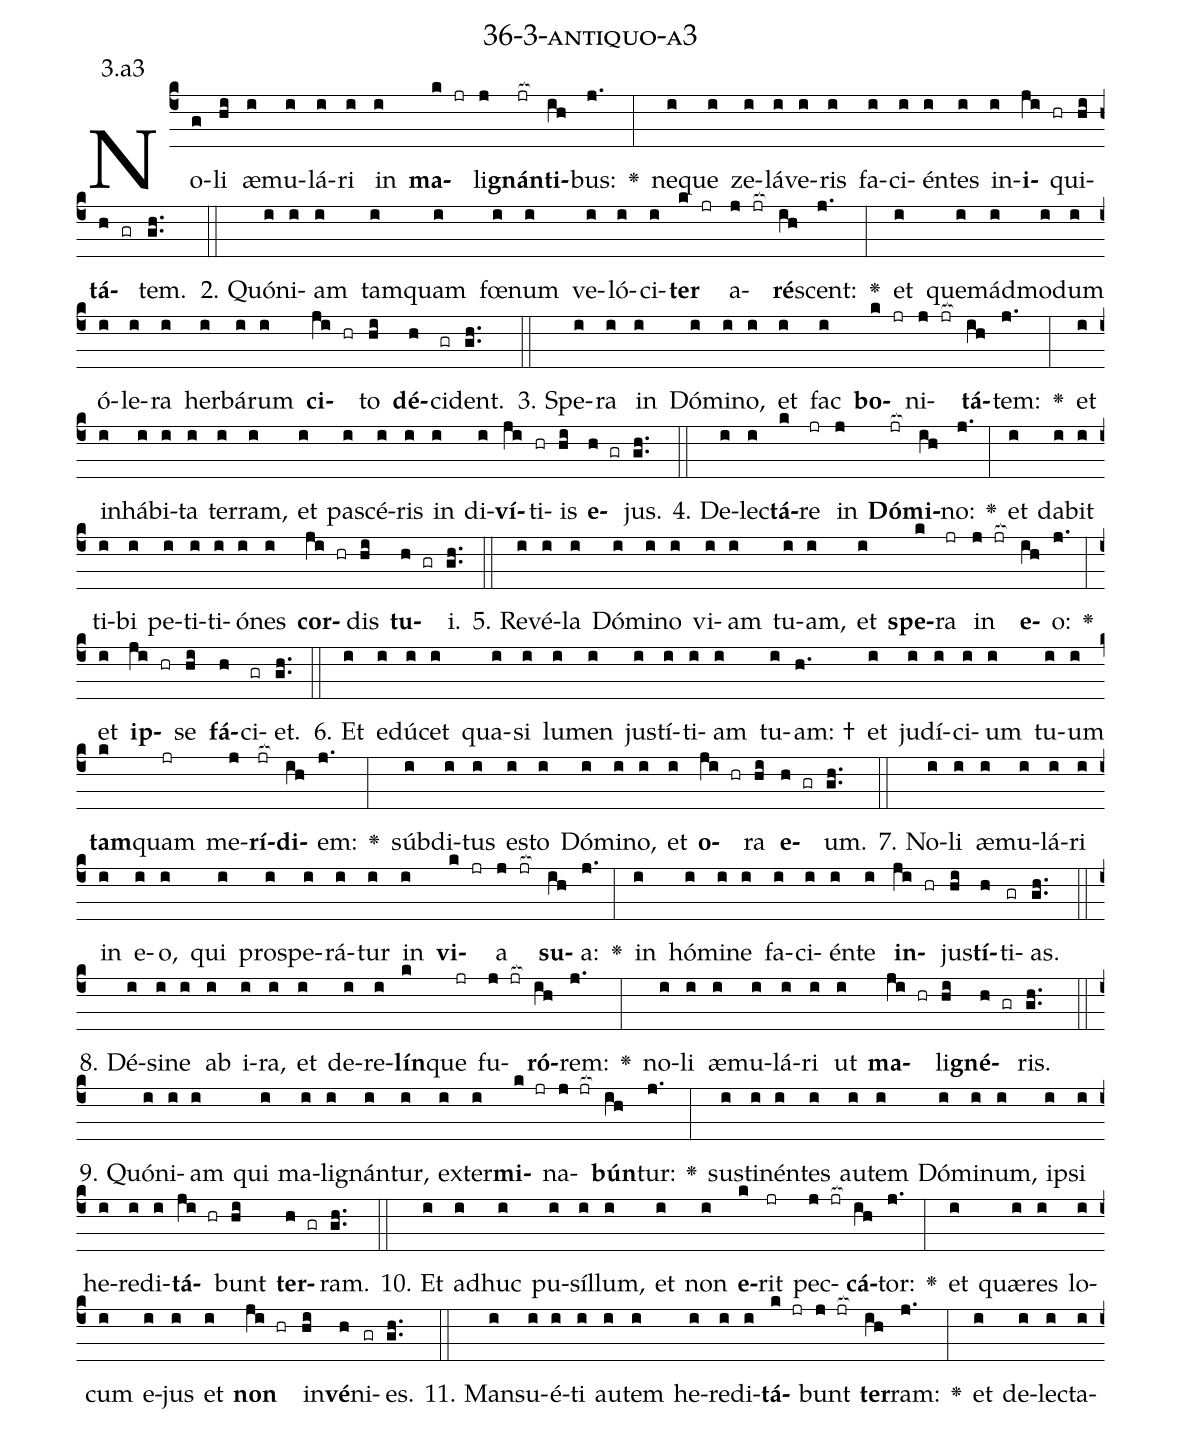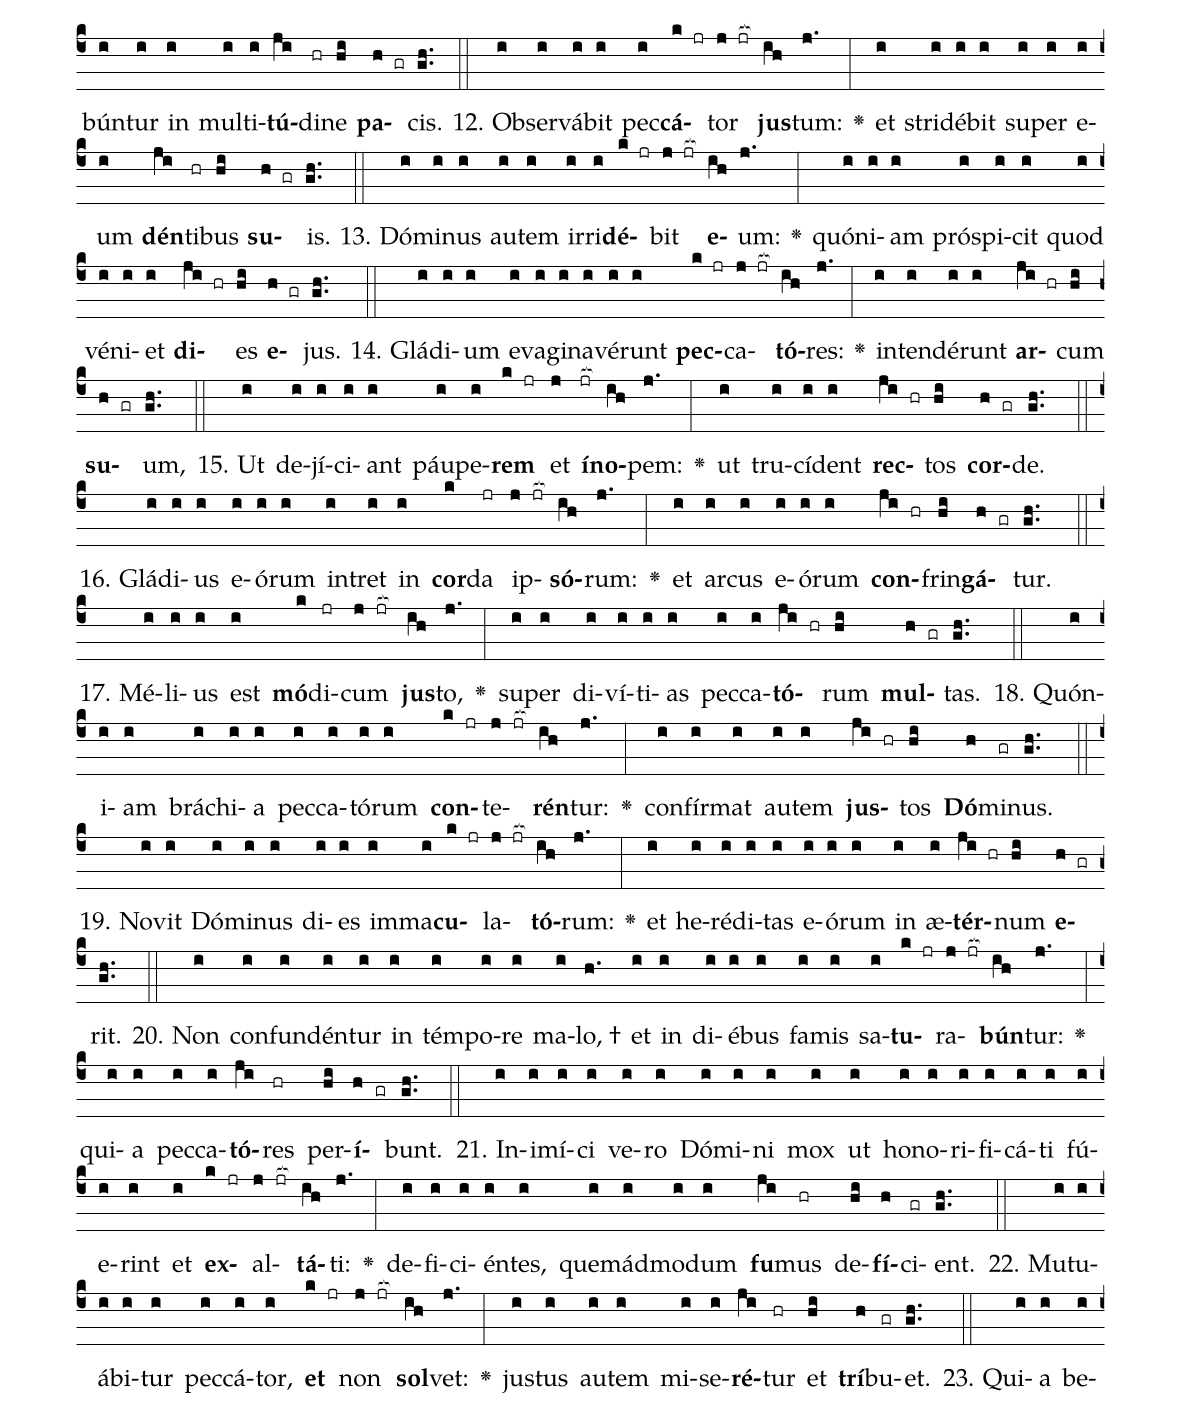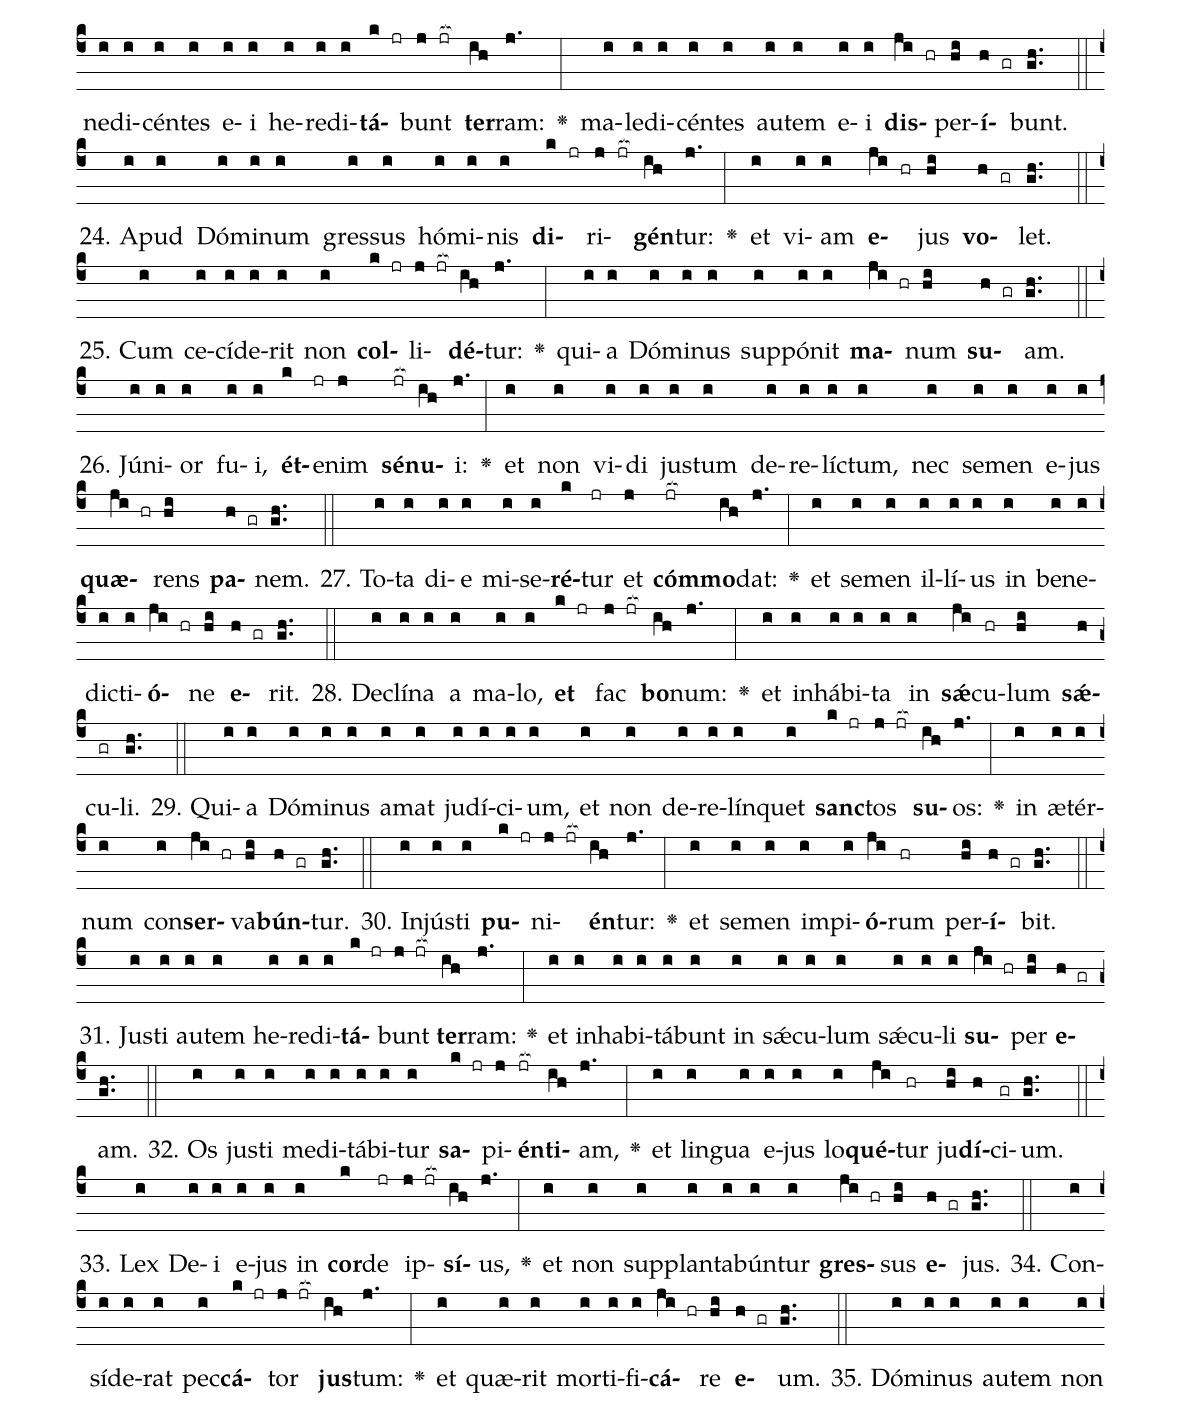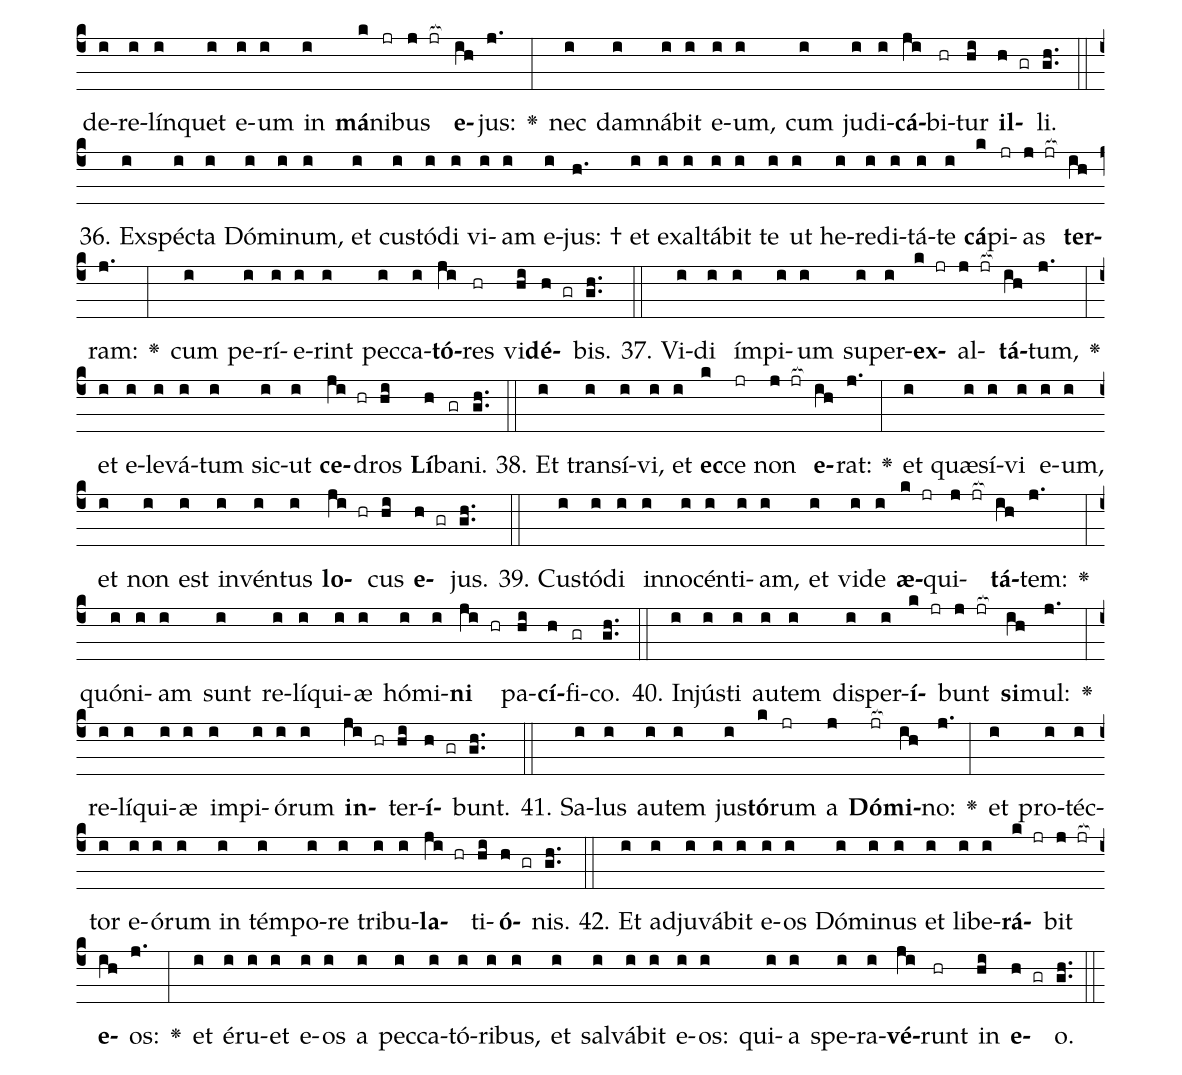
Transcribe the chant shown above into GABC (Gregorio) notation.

name: 36-3-antiquo-a3;
annotation: 3.a3;
%%
(c4)No(g)li(hi) æ(i)mu(i)lá(i)ri(i) in(i) <b>ma</b>(k jr)li(j)<b>gnán</b>(jr[ocb:1{])<b>ti</b>(ih[ocb:0}])bus:(j.) <v>\greheightstar</v>(:) ne(i)que(i) ze(i)lá(i)ve(i)ris(i) fa(i)ci(i)én(i)tes(i) in(i)<b>i</b>(ji hr)qui(hi)<b>tá</b>(h gr)tem.(gh..) (::)
2. Quón(i)i(i)am(i) tam(i)quam(i) fœ(i)num(i) ve(i)ló(i)ci(i)<b>ter</b>(k jr) a(j jr[ocb:1{])<b>ré</b>(ih[ocb:0}])scent:(j.) <v>\greheightstar</v>(:) et(i) quem(i)ád(i)mo(i)dum(i) ó(i)le(i)ra(i) her(i)bá(i)rum(i) <b>ci</b>(ji hr)to(hi) <b>dé</b>(h)ci(gr)dent.(gh..) (::)
3. Spe(i)ra(i) in(i) Dó(i)mi(i)no,(i) et(i) fac(i) <b>bo</b>(k jr)ni(j jr[ocb:1{])<b>tá</b>(ih[ocb:0}])tem:(j.) <v>\greheightstar</v>(:) et(i) in(i)há(i)bi(i)ta(i) ter(i)ram,(i) et(i) pa(i)scé(i)ris(i) in(i) di(i)<b>ví</b>(ji)ti(hr)is(hi) <b>e</b>(h gr)jus.(gh..) (::)
4. De(i)lec(i)<b>tá</b>(k)re(jr) in(j) <b>Dó</b>(jr[ocb:1{])<b>mi</b>(ih[ocb:0}])no:(j.) <v>\greheightstar</v>(:) et(i) da(i)bit(i) ti(i)bi(i) pe(i)ti(i)ti(i)ó(i)nes(i) <b>cor</b>(ji hr)dis(hi) <b>tu</b>(h gr)i.(gh..) (::)
5. Re(i)vé(i)la(i) Dó(i)mi(i)no(i) vi(i)am(i) tu(i)am,(i) et(i) <b>spe</b>(k)ra(jr) in(j jr[ocb:1{]) <b>e</b>(ih[ocb:0}])o:(j.) <v>\greheightstar</v>(:) et(i) <b>ip</b>(ji hr)se(hi) <b>fá</b>(h)ci(gr)et.(gh..) (::)
6. Et(i) e(i)dú(i)cet(i) qua(i)si(i) lu(i)men(i) jus(i)tí(i)ti(i)am(i) tu(i)am: †(h.) et(i) ju(i)dí(i)ci(i)um(i) tu(i)um(i) <b>tam</b>(k)quam(jr) me(j)<b>rí</b>(jr[ocb:1{])<b>di</b>(ih[ocb:0}])em:(j.) <v>\greheightstar</v>(:) súb(i)di(i)tus(i) es(i)to(i) Dó(i)mi(i)no,(i) et(i) <b>o</b>(ji hr)ra(hi) <b>e</b>(h gr)um.(gh..) (::)
7. No(i)li(i) æ(i)mu(i)lá(i)ri(i) in(i) e(i)o,(i) qui(i) pro(i)spe(i)rá(i)tur(i) in(i) <b>vi</b>(k jr)a(j jr[ocb:1{]) <b>su</b>(ih[ocb:0}])a:(j.) <v>\greheightstar</v>(:) in(i) hó(i)mi(i)ne(i) fa(i)ci(i)én(i)te(i) <b>in</b>(ji hr)jus(hi)<b>tí</b>(h)ti(gr)as.(gh..) (::)
8. Dé(i)si(i)ne(i) ab(i) i(i)ra,(i) et(i) de(i)re(i)<b>lín</b>(k)que(jr) fu(j jr[ocb:1{])<b>ró</b>(ih[ocb:0}])rem:(j.) <v>\greheightstar</v>(:) no(i)li(i) æ(i)mu(i)lá(i)ri(i) ut(i) <b>ma</b>(ji hr)li(hi)<b>gné</b>(h gr)ris.(gh..) (::)
9. Quón(i)i(i)am(i) qui(i) ma(i)li(i)gnán(i)tur,(i) ex(i)ter(i)<b>mi</b>(k jr)na(j jr[ocb:1{])<b>bún</b>(ih[ocb:0}])tur:(j.) <v>\greheightstar</v>(:) sus(i)ti(i)nén(i)tes(i) au(i)tem(i) Dó(i)mi(i)num,(i) ip(i)si(i) he(i)re(i)di(i)<b>tá</b>(ji hr)bunt(hi) <b>ter</b>(h gr)ram.(gh..) (::)
10. Et(i) ad(i)huc(i) pu(i)síl(i)lum,(i) et(i) non(i) <b>e</b>(k)rit(jr) pec(j jr[ocb:1{])<b>cá</b>(ih[ocb:0}])tor:(j.) <v>\greheightstar</v>(:) et(i) quæ(i)res(i) lo(i)cum(i) e(i)jus(i) et(i) <b>non</b>(ji hr) in(hi)<b>vé</b>(h)ni(gr)es.(gh..) (::)
11. Man(i)su(i)é(i)ti(i) au(i)tem(i) he(i)re(i)di(i)<b>tá</b>(k jr)bunt(j jr[ocb:1{]) <b>ter</b>(ih[ocb:0}])ram:(j.) <v>\greheightstar</v>(:) et(i) de(i)lec(i)ta(i)bún(i)tur(i) in(i) mul(i)ti(i)<b>tú</b>(ji)di(hr)ne(hi) <b>pa</b>(h gr)cis.(gh..) (::)
12. Ob(i)ser(i)vá(i)bit(i) pec(i)<b>cá</b>(k jr)tor(j jr[ocb:1{]) <b>jus</b>(ih[ocb:0}])tum:(j.) <v>\greheightstar</v>(:) et(i) stri(i)dé(i)bit(i) su(i)per(i) e(i)um(i) <b>dén</b>(ji)ti(hr)bus(hi) <b>su</b>(h gr)is.(gh..) (::)
13. Dó(i)mi(i)nus(i) au(i)tem(i) ir(i)ri(i)<b>dé</b>(k jr)bit(j jr[ocb:1{]) <b>e</b>(ih[ocb:0}])um:(j.) <v>\greheightstar</v>(:) quón(i)i(i)am(i) pró(i)spi(i)cit(i) quod(i) vé(i)ni(i)et(i) <b>di</b>(ji hr)es(hi) <b>e</b>(h gr)jus.(gh..) (::)
14. Glá(i)di(i)um(i) e(i)va(i)gi(i)na(i)vé(i)runt(i) <b>pec</b>(k jr)ca(j jr[ocb:1{])<b>tó</b>(ih[ocb:0}])res:(j.) <v>\greheightstar</v>(:) in(i)ten(i)dé(i)runt(i) <b>ar</b>(ji hr)cum(hi) <b>su</b>(h gr)um,(gh..) (::)
15. Ut(i) de(i)jí(i)ci(i)ant(i) páu(i)pe(i)<b>rem</b>(k jr) et(j) <b>ín</b>(jr[ocb:1{])<b>o</b>(ih[ocb:0}])pem:(j.) <v>\greheightstar</v>(:) ut(i) tru(i)cí(i)dent(i) <b>rec</b>(ji hr)tos(hi) <b>cor</b>(h gr)de.(gh..) (::)
16. Glá(i)di(i)us(i) e(i)ó(i)rum(i) in(i)tret(i) in(i) <b>cor</b>(k)da(jr) ip(j jr[ocb:1{])<b>só</b>(ih[ocb:0}])rum:(j.) <v>\greheightstar</v>(:) et(i) ar(i)cus(i) e(i)ó(i)rum(i) <b>con</b>(ji hr)frin(hi)<b>gá</b>(h gr)tur.(gh..) (::)
17. Mé(i)li(i)us(i) est(i) <b>mó</b>(k)di(jr)cum(j jr[ocb:1{]) <b>jus</b>(ih[ocb:0}])to,(j.) <v>\greheightstar</v>(:) su(i)per(i) di(i)ví(i)ti(i)as(i) pec(i)ca(i)<b>tó</b>(ji hr)rum(hi) <b>mul</b>(h gr)tas.(gh..) (::)
18. Quón(i)i(i)am(i) brá(i)chi(i)a(i) pec(i)ca(i)tó(i)rum(i) <b>con</b>(k jr)te(j jr[ocb:1{])<b>rén</b>(ih[ocb:0}])tur:(j.) <v>\greheightstar</v>(:) con(i)fír(i)mat(i) au(i)tem(i) <b>jus</b>(ji hr)tos(hi) <b>Dó</b>(h)mi(gr)nus.(gh..) (::)
19. No(i)vit(i) Dó(i)mi(i)nus(i) di(i)es(i) im(i)ma(i)<b>cu</b>(k jr)la(j jr[ocb:1{])<b>tó</b>(ih[ocb:0}])rum:(j.) <v>\greheightstar</v>(:) et(i) he(i)ré(i)di(i)tas(i) e(i)ó(i)rum(i) in(i) æ(i)<b>tér</b>(ji hr)num(hi) <b>e</b>(h gr)rit.(gh..) (::)
20. Non(i) con(i)fun(i)dén(i)tur(i) in(i) tém(i)po(i)re(i) ma(i)lo, †(h.) et(i) in(i) di(i)é(i)bus(i) fa(i)mis(i) sa(i)<b>tu</b>(k jr)ra(j jr[ocb:1{])<b>bún</b>(ih[ocb:0}])tur:(j.) <v>\greheightstar</v>(:) qui(i)a(i) pec(i)ca(i)<b>tó</b>(ji)res(hr) per(hi)<b>í</b>(h gr)bunt.(gh..) (::)
21. In(i)i(i)mí(i)ci(i) ve(i)ro(i) Dó(i)mi(i)ni(i) mox(i) ut(i) ho(i)no(i)ri(i)fi(i)cá(i)ti(i) fú(i)e(i)rint(i) et(i) <b>ex</b>(k jr)al(j jr[ocb:1{])<b>tá</b>(ih[ocb:0}])ti:(j.) <v>\greheightstar</v>(:) de(i)fi(i)ci(i)én(i)tes,(i) quem(i)ád(i)mo(i)dum(i) <b>fu</b>(ji)mus(hr) de(hi)<b>fí</b>(h)ci(gr)ent.(gh..) (::)
22. Mu(i)tu(i)á(i)bi(i)tur(i) pec(i)cá(i)tor,(i) <b>et</b>(k jr) non(j jr[ocb:1{]) <b>sol</b>(ih[ocb:0}])vet:(j.) <v>\greheightstar</v>(:) jus(i)tus(i) au(i)tem(i) mi(i)se(i)<b>ré</b>(ji)tur(hr) et(hi) <b>trí</b>(h)bu(gr)et.(gh..) (::)
23. Qui(i)a(i) be(i)ne(i)di(i)cén(i)tes(i) e(i)i(i) he(i)re(i)di(i)<b>tá</b>(k jr)bunt(j jr[ocb:1{]) <b>ter</b>(ih[ocb:0}])ram:(j.) <v>\greheightstar</v>(:) ma(i)le(i)di(i)cén(i)tes(i) au(i)tem(i) e(i)i(i) <b>dis</b>(ji hr)per(hi)<b>í</b>(h gr)bunt.(gh..) (::)
24. A(i)pud(i) Dó(i)mi(i)num(i) gres(i)sus(i) hó(i)mi(i)nis(i) <b>di</b>(k jr)ri(j jr[ocb:1{])<b>gén</b>(ih[ocb:0}])tur:(j.) <v>\greheightstar</v>(:) et(i) vi(i)am(i) <b>e</b>(ji hr)jus(hi) <b>vo</b>(h gr)let.(gh..) (::)
25. Cum(i) ce(i)cí(i)de(i)rit(i) non(i) <b>col</b>(k jr)li(j jr[ocb:1{])<b>dé</b>(ih[ocb:0}])tur:(j.) <v>\greheightstar</v>(:) qui(i)a(i) Dó(i)mi(i)nus(i) sup(i)pó(i)nit(i) <b>ma</b>(ji hr)num(hi) <b>su</b>(h gr)am.(gh..) (::)
26. Jú(i)ni(i)or(i) fu(i)i,(i) <b>ét</b>(k)e(jr)nim(j) <b>sé</b>(jr[ocb:1{])<b>nu</b>(ih[ocb:0}])i:(j.) <v>\greheightstar</v>(:) et(i) non(i) vi(i)di(i) jus(i)tum(i) de(i)re(i)líc(i)tum,(i) nec(i) se(i)men(i) e(i)jus(i) <b>quæ</b>(ji hr)rens(hi) <b>pa</b>(h gr)nem.(gh..) (::)
27. To(i)ta(i) di(i)e(i) mi(i)se(i)<b>ré</b>(k)tur(jr) et(j) <b>cóm</b>(jr[ocb:1{])<b>mo</b>(ih[ocb:0}])dat:(j.) <v>\greheightstar</v>(:) et(i) se(i)men(i) il(i)lí(i)us(i) in(i) be(i)ne(i)dic(i)ti(i)<b>ó</b>(ji hr)ne(hi) <b>e</b>(h gr)rit.(gh..) (::)
28. De(i)clí(i)na(i) a(i) ma(i)lo,(i) <b>et</b>(k jr) fac(j jr[ocb:1{]) <b>bo</b>(ih[ocb:0}])num:(j.) <v>\greheightstar</v>(:) et(i) in(i)há(i)bi(i)ta(i) in(i) <b>sǽ</b>(ji)cu(hr)lum(hi) <b>sǽ</b>(h)cu(gr)li.(gh..) (::)
29. Qui(i)a(i) Dó(i)mi(i)nus(i) a(i)mat(i) ju(i)dí(i)ci(i)um,(i) et(i) non(i) de(i)re(i)lín(i)quet(i) <b>sanc</b>(k jr)tos(j jr[ocb:1{]) <b>su</b>(ih[ocb:0}])os:(j.) <v>\greheightstar</v>(:) in(i) æ(i)tér(i)num(i) con(i)<b>ser</b>(ji hr)va(hi)<b>bún</b>(h gr)tur.(gh..) (::)
30. In(i)jús(i)ti(i) <b>pu</b>(k jr)ni(j jr[ocb:1{])<b>én</b>(ih[ocb:0}])tur:(j.) <v>\greheightstar</v>(:) et(i) se(i)men(i) im(i)pi(i)<b>ó</b>(ji)rum(hr) per(hi)<b>í</b>(h gr)bit.(gh..) (::)
31. Jus(i)ti(i) au(i)tem(i) he(i)re(i)di(i)<b>tá</b>(k jr)bunt(j jr[ocb:1{]) <b>ter</b>(ih[ocb:0}])ram:(j.) <v>\greheightstar</v>(:) et(i) in(i)ha(i)bi(i)tá(i)bunt(i) in(i) sǽ(i)cu(i)lum(i) sǽ(i)cu(i)li(i) <b>su</b>(ji hr)per(hi) <b>e</b>(h gr)am.(gh..) (::)
32. Os(i) jus(i)ti(i) me(i)di(i)tá(i)bi(i)tur(i) <b>sa</b>(k jr)pi(j)<b>én</b>(jr[ocb:1{])<b>ti</b>(ih[ocb:0}])am,(j.) <v>\greheightstar</v>(:) et(i) lin(i)gua(i) e(i)jus(i) lo(i)<b>qué</b>(ji)tur(hr) ju(hi)<b>dí</b>(h)ci(gr)um.(gh..) (::)
33. Lex(i) De(i)i(i) e(i)jus(i) in(i) <b>cor</b>(k)de(jr) ip(j jr[ocb:1{])<b>sí</b>(ih[ocb:0}])us,(j.) <v>\greheightstar</v>(:) et(i) non(i) sup(i)plan(i)ta(i)bún(i)tur(i) <b>gres</b>(ji hr)sus(hi) <b>e</b>(h gr)jus.(gh..) (::)
34. Con(i)sí(i)de(i)rat(i) pec(i)<b>cá</b>(k jr)tor(j jr[ocb:1{]) <b>jus</b>(ih[ocb:0}])tum:(j.) <v>\greheightstar</v>(:) et(i) quæ(i)rit(i) mor(i)ti(i)fi(i)<b>cá</b>(ji hr)re(hi) <b>e</b>(h gr)um.(gh..) (::)
35. Dó(i)mi(i)nus(i) au(i)tem(i) non(i) de(i)re(i)lín(i)quet(i) e(i)um(i) in(i) <b>má</b>(k)ni(jr)bus(j jr[ocb:1{]) <b>e</b>(ih[ocb:0}])jus:(j.) <v>\greheightstar</v>(:) nec(i) dam(i)ná(i)bit(i) e(i)um,(i) cum(i) ju(i)di(i)<b>cá</b>(ji)bi(hr)tur(hi) <b>il</b>(h gr)li.(gh..) (::)
36. Ex(i)spéc(i)ta(i) Dó(i)mi(i)num,(i) et(i) cus(i)tó(i)di(i) vi(i)am(i) e(i)jus: †(h.) et(i) ex(i)al(i)tá(i)bit(i) te(i) ut(i) he(i)re(i)di(i)tá(i)te(i) <b>cá</b>(k)pi(jr)as(j jr[ocb:1{]) <b>ter</b>(ih[ocb:0}])ram:(j.) <v>\greheightstar</v>(:) cum(i) pe(i)rí(i)e(i)rint(i) pec(i)ca(i)<b>tó</b>(ji)res(hr) vi(hi)<b>dé</b>(h gr)bis.(gh..) (::)
37. Vi(i)di(i) ím(i)pi(i)um(i) su(i)per(i)<b>ex</b>(k jr)al(j jr[ocb:1{])<b>tá</b>(ih[ocb:0}])tum,(j.) <v>\greheightstar</v>(:) et(i) e(i)le(i)vá(i)tum(i) sic(i)ut(i) <b>ce</b>(ji hr)dros(hi) <b>Lí</b>(h)ba(gr)ni.(gh..) (::)
38. Et(i) trans(i)í(i)vi,(i) et(i) <b>ec</b>(k)ce(jr) non(j jr[ocb:1{]) <b>e</b>(ih[ocb:0}])rat:(j.) <v>\greheightstar</v>(:) et(i) quæ(i)sí(i)vi(i) e(i)um,(i) et(i) non(i) est(i) in(i)vén(i)tus(i) <b>lo</b>(ji hr)cus(hi) <b>e</b>(h gr)jus.(gh..) (::)
39. Cus(i)tó(i)di(i) in(i)no(i)cén(i)ti(i)am,(i) et(i) vi(i)de(i) <b>æ</b>(k jr)qui(j jr[ocb:1{])<b>tá</b>(ih[ocb:0}])tem:(j.) <v>\greheightstar</v>(:) quón(i)i(i)am(i) sunt(i) re(i)lí(i)qui(i)æ(i) hó(i)mi(i)<b>ni</b>(ji hr) pa(hi)<b>cí</b>(h)fi(gr)co.(gh..) (::)
40. In(i)jús(i)ti(i) au(i)tem(i) dis(i)per(i)<b>í</b>(k jr)bunt(j jr[ocb:1{]) <b>si</b>(ih[ocb:0}])mul:(j.) <v>\greheightstar</v>(:) re(i)lí(i)qui(i)æ(i) im(i)pi(i)ó(i)rum(i) <b>in</b>(ji hr)ter(hi)<b>í</b>(h gr)bunt.(gh..) (::)
41. Sa(i)lus(i) au(i)tem(i) jus(i)<b>tó</b>(k)rum(jr) a(j) <b>Dó</b>(jr[ocb:1{])<b>mi</b>(ih[ocb:0}])no:(j.) <v>\greheightstar</v>(:) et(i) pro(i)téc(i)tor(i) e(i)ó(i)rum(i) in(i) tém(i)po(i)re(i) tri(i)bu(i)<b>la</b>(ji hr)ti(hi)<b>ó</b>(h gr)nis.(gh..) (::)
42. Et(i) ad(i)ju(i)vá(i)bit(i) e(i)os(i) Dó(i)mi(i)nus(i) et(i) li(i)be(i)<b>rá</b>(k jr)bit(j jr[ocb:1{]) <b>e</b>(ih[ocb:0}])os:(j.) <v>\greheightstar</v>(:) et(i) é(i)ru(i)et(i) e(i)os(i) a(i) pec(i)ca(i)tó(i)ri(i)bus,(i) et(i) sal(i)vá(i)bit(i) e(i)os:(i) qui(i)a(i) spe(i)ra(i)<b>vé</b>(ji)runt(hr) in(hi) <b>e</b>(h gr)o.(gh..) (::)
